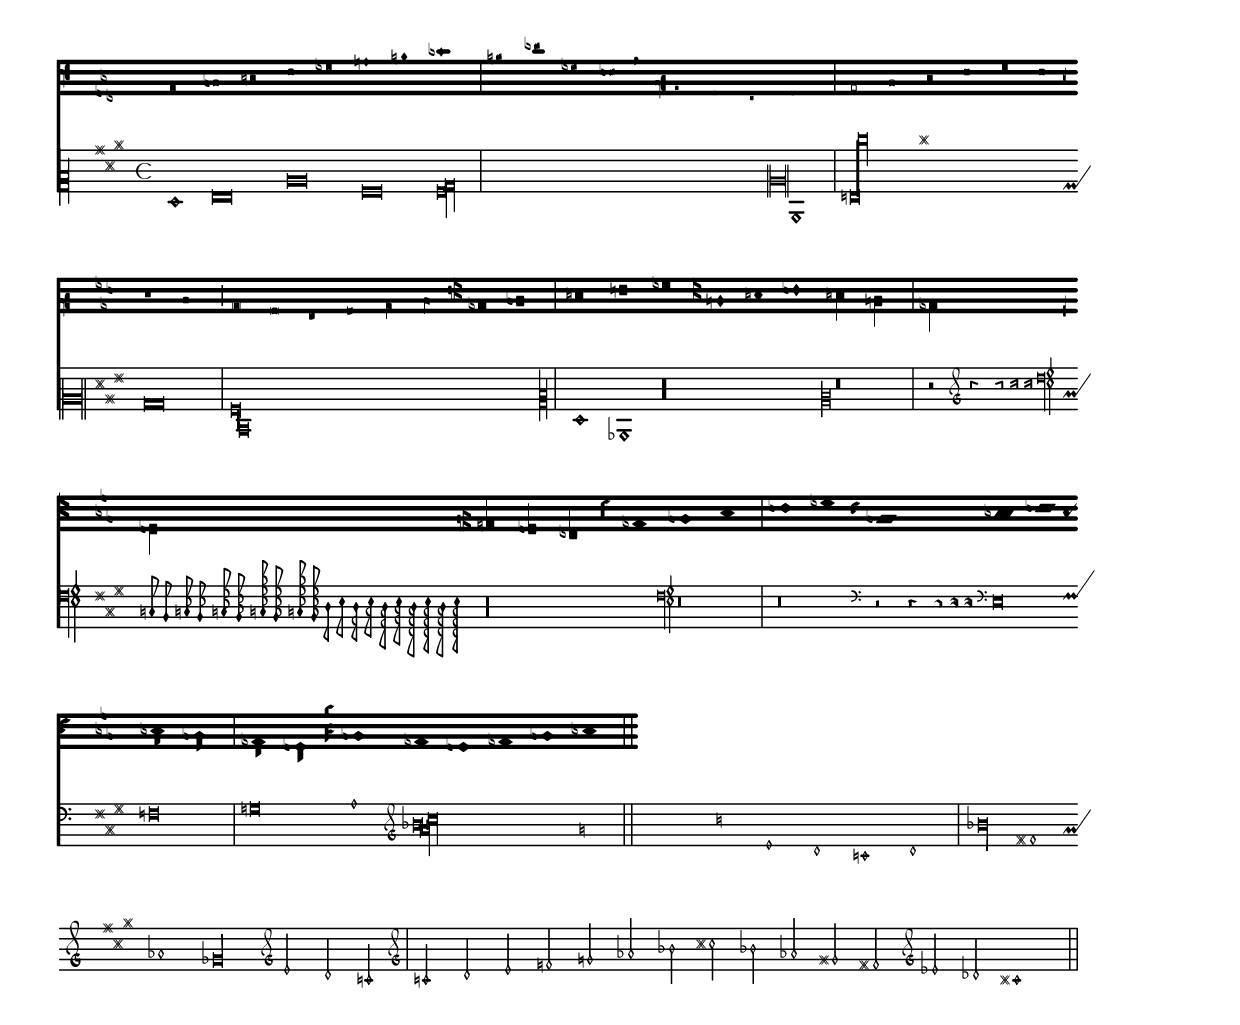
% DO NOT EDIT this file manually; it is automatically
% generated from Documentation/snippets/new
% Make any changes in Documentation/snippets/new/
% and then run scripts/auxiliar/makelsr.py
%
% This file is in the public domain.
%% Note: this file works from version 2.16.0
%% This file is in the public domain.
\version "2.17.6"

\header {
  lsrtags = "ancient-notation, symbols-and-glyphs"

  texidoc = "
Shown here are many (all?) of the symbols that are included in
LilyPond's support for ancient notation.
"
  doctitle = "Ancient fonts"
} % begin verbatim


upperStaff = \new VaticanaStaff = "upperStaff" <<
  \context VaticanaVoice <<
    \transpose c c {

      \override NoteHead.style = #'vaticana.punctum
      \key es \major
      \clef "vaticana-fa2"
      c1 des e f ges

      \override NoteHead.style = #'vaticana.inclinatum
      a! b ces'
      \bar "|"
      % \break % 1 (8*1)

      \override NoteHead.style = #'vaticana.quilisma
      b! des'! ges! fes!
      \breathe
      \clef "vaticana-fa1"
      \override NoteHead.style = #'vaticana.plica
      es d
      \override NoteHead.style = #'vaticana.reverse.plica
      c d
      \bar "|"
      % \break %2 (8*1)

      \override NoteHead.style = #'vaticana.punctum.cavum
      es f
      \override NoteHead.style = #'vaticana.lpes
      g as
      \override NoteHead.style = #'vaticana.upes
      bes as
      \override NoteHead.style = #'vaticana.vupes
      g f
      \override NoteHead.style = #'vaticana.linea.punctum
      \once \override Staff.BarLine.bar-extent = #'(-1 . 1) \bar "|"
      % \break % 3 (8*1)

      es d
      \override NoteHead.style = #'vaticana.epiphonus
      c d
      \override NoteHead.style = #'vaticana.cephalicus
      es f

      \override Staff.KeySignature.glyph-name-alist = #alteration-medicaea-glyph-name-alist
      \override Staff.Accidental.glyph-name-alist = #alteration-medicaea-glyph-name-alist
      \override Staff.Custos.style = #'medicaea
      \override NoteHead.style = #'medicaea.punctum
      \clef "medicaea-fa2"
      ces des
      \bar "|"
      % \break % 4 (8*1)

      e! f! ges
      \clef "medicaea-do2"
      \override NoteHead.style = #'medicaea.inclinatum
      a! b! ces'
      \override NoteHead.style = #'medicaea.virga
      b! a!
      \bar "|"
      % \break % 5 (8*1)

      ges fes
      \clef "medicaea-fa1"
      \override NoteHead.style = #'medicaea.rvirga
      e des ces

      \override Staff.KeySignature.glyph-name-alist = #alteration-hufnagel-glyph-name-alist
      \override Staff.Accidental.glyph-name-alist = #alteration-hufnagel-glyph-name-alist
      \override Staff.Custos.style = #'hufnagel
      \override NoteHead.style = #'hufnagel.punctum
      \clef "hufnagel-fa2"
      ces des es
      \bar "|"
      % \break % 6 (8*1)

      fes ges
      \clef "hufnagel-do2"
      \override NoteHead.style = #'hufnagel.lpes
      as! bes! ces'
      \override NoteHead.style = #'hufnagel.virga
      bes! as!
      \bar "|"
      % \break % 7 (8*1)

      ges! fes!
      \clef "hufnagel-do-fa"
      \override NoteHead.style = #'hufnagel.punctum
      es! des ces des! es! fes!
      \bar "||"
      % \break % 8 (8*1)

      s32*1
      % \break % 12 (32*1)
    }
  >>
>>

lowerStaff = \new MensuralStaff = "lowerStaff" <<
  \context MensuralVoice <<
    \transpose c c {

      \key a \major
      cis'1 d'\breve gis'\breve e'\breve \[ e'\longa fis'\longa \]
      \set Staff.forceClef = ##t
      \clef "neomensural-c2"
      cis1
      \bar "|"
      % \break % 2 (16*1)

      \[ g\breve dis''\longa \]
      b\breve \[ a\longa d\longa \]
      \clef "petrucci-c2"
      % \break % 4 (16*1)

      fis1 ces1
      \clef "petrucci-c2"
      r\longa
      \set Staff.forceClef = ##t
      \clef "mensural-c2"
      r\breve
      \bar "|"
      % \break % 5 (8*1)

      r2
      \clef "mensural-g"
      r4 r8 r16 r16
      \override NoteHead.style = #'mensural
      \override Rest.style = #'mensural
      \clef "petrucci-f"
      c8 b, c16 b, c32 b, c64 b, c64 b,
      d8 e d16 e d32 e d64 e d64 e
      r\longa
      \set Staff.forceClef = ##t
      \clef "petrucci-f"
      r\breve
      \bar "|"
      % \break % 6 (8*1)

      r\breve
      \clef "mensural-f"
      r2 r4 r8 r16 r16

      \set Staff.forceClef = ##t
      \clef "mensural-f"
      e\breve f g a1
      \clef "mensural-g"
      % \break % 7 (8*1)

      \[ bes'!\longa a'!\longa c''!\longa \]
      e'1 d' c' d' \bar "|"
      \bar "|"
      % \break % 9 (16*1)

      bes'!\longa fis'!1 as'!1 ges'!\longa % lig
      \set Staff.forceClef = ##t
      \clef "mensural-g"
      e'2 d' c' \bar "|"
      % \break % 11 (16*1)

      \set Staff.forceClef = ##t
      \clef "petrucci-g"
      c'2 d' e' f'
      \clef "petrucci-g"
      g' as'! bes'! cis''!
      bes'! as'! gis'! fis'!
      \set Staff.forceClef = ##t
      \clef "mensural-g"
      es'! des'! cis'!1 \bar "||"
      % \break % 12 (8*1)
    }
  >>
>>

\paper {
  line-thickness = #(/ staff-space 5.0)
}

\score {
  <<
    \upperStaff
    \lowerStaff
  >>
  \layout {
    indent = 0.0
    line-width = 17.25\cm
    \context {
      \Score
      timing = ##f
    }
    \context {
      \MensuralVoice
      \override NoteHead.style = #'neomensural
      \override Rest.style = #'neomensural
      \override Flag.style = #'mensural
      \override Stem.thickness = #1.0
    }
    \context {
      \MensuralStaff
      \revert  BarLine.transparent
      \override KeySignature.glyph-name-alist = #alteration-mensural-glyph-name-alist
      clefGlyph = #"clefs.petrucci.c2"
    }
    \context {
      \VaticanaStaff
      \revert  BarLine.transparent
      \override StaffSymbol.thickness = #2.0
      \override KeySignature.glyph-name-alist = #alteration-vaticana-glyph-name-alist
      \override Custos.neutral-position = #4
    }
  }
}
